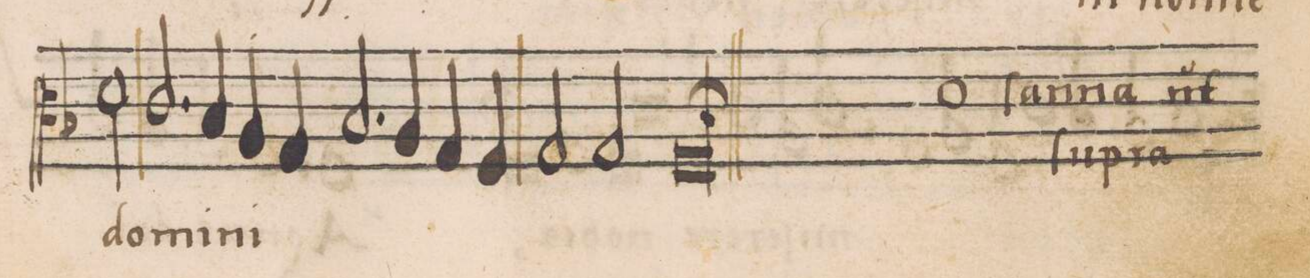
**kern	**text
*I"TENOR	*
*clefC3	*
*k[b-]	*
*met(C|)	*
*M2/1	*
2d\	do-
2.c/	-mi-
4B-/	.
=113-	=113-
4A/	-ni
4G/	.
2.B-/	.
4A/	.
4G/	.
4F/	.
=114-	=114-
2G/	.
2G/	.
1F;	.
==	==
*-	*-
